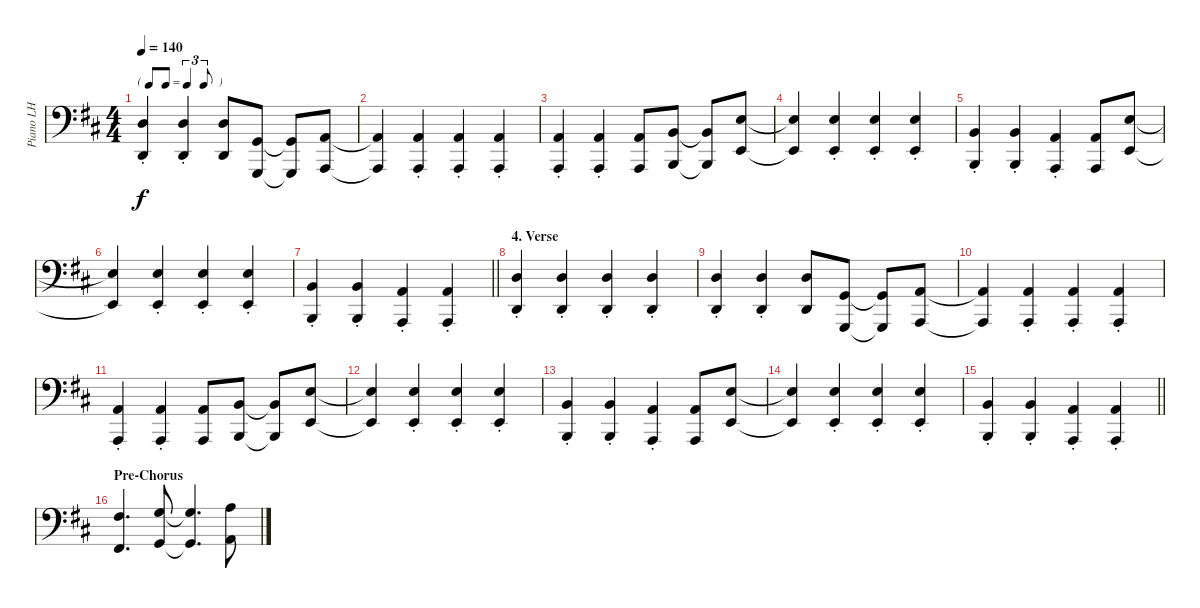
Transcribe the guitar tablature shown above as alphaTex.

\track ("Piano LH" "Piano LH") {instrument brightacousticpiano}
\staff {score}
\tuning (G2 D2 A1 E1) {hide}
\ts (4 4)
\tf triplet8th
\tempo 140
\clef f4
\ks d
(7.1{st} 5.3{st}).4{dy f} (7.1{st} 5.3{st}).4 (7.1 5.3).8 (5.2 3.4).8 (5.2{t} 3.4{t}).8 (2.1 0.3).8 |
(2.1{t} 0.3{t}).4 (2.1{st} 0.3{st}).4 (2.1{st} 0.3{st}).4 (2.1{st} 0.3{st}).4 |
(2.1{st} 0.3{st}).4 (2.1{st} 0.3{st}).4 (2.1 0.3).8 (4.1 2.3).8 (4.1{t} 2.3{t}).8 (9.1 7.3).8 |
(9.1{t} 7.3{t}).4 (9.1{st} 7.3{st}).4 (9.1{st} 7.3{st}).4 (9.1{st} 7.3{st}).4 |
(4.1{st} 2.3{st}).4 (4.1{st} 2.3{st}).4 (2.1{st} 0.3{st}).4 (2.1 0.3).8 (9.1 7.3).8 |
(9.1{t} 7.3{t}).4 (9.1{st} 7.3{st}).4 (9.1{st} 7.3{st}).4 (9.1{st} 7.3{st}).4 |
\barLineRight lightlight
(4.1{st} 2.3{st}).4 (4.1{st} 2.3{st}).4 (2.1{st} 0.3{st}).4 (2.1{st} 0.3{st}).4 |
\section ("" "4. Verse")
(7.1{st} 5.3{st}).4 (7.1{st} 5.3{st}).4 (7.1{st} 5.3{st}).4 (7.1{st} 5.3{st}).4 |
(7.1{st} 5.3{st}).4 (7.1{st} 5.3{st}).4 (7.1 5.3).8 (5.2 3.4).8 (5.2{t} 3.4{t}).8 (2.1 0.3).8 |
(2.1{t} 0.3{t}).4 (2.1{st} 0.3{st}).4 (2.1{st} 0.3{st}).4 (2.1{st} 0.3{st}).4 |
(2.1{st} 0.3{st}).4 (2.1{st} 0.3{st}).4 (2.1 0.3).8 (4.1 2.3).8 (4.1{t} 2.3{t}).8 (9.1 7.3).8 |
(9.1{t} 7.3{t}).4 (9.1{st} 7.3{st}).4 (9.1{st} 7.3{st}).4 (9.1{st} 7.3{st}).4 |
(4.1{st} 2.3{st}).4 (4.1{st} 2.3{st}).4 (2.1{st} 0.3{st}).4 (2.1 0.3).8 (9.1 7.3).8 |
(9.1{t} 7.3{t}).4 (9.1{st} 7.3{st}).4 (9.1{st} 7.3{st}).4 (9.1{st} 7.3{st}).4 |
\barLineRight lightlight
(4.1{st} 2.3{st}).4 (4.1{st} 2.3{st}).4 (2.1{st} 0.3{st}).4 (2.1{st} 0.3{st}).4 |
\section ("" "Pre-Chorus")
(11.1 9.3).4{d} (12.1 10.3).8 (12.1{t} 10.3{t}).4{d} (14.1 12.3).8
